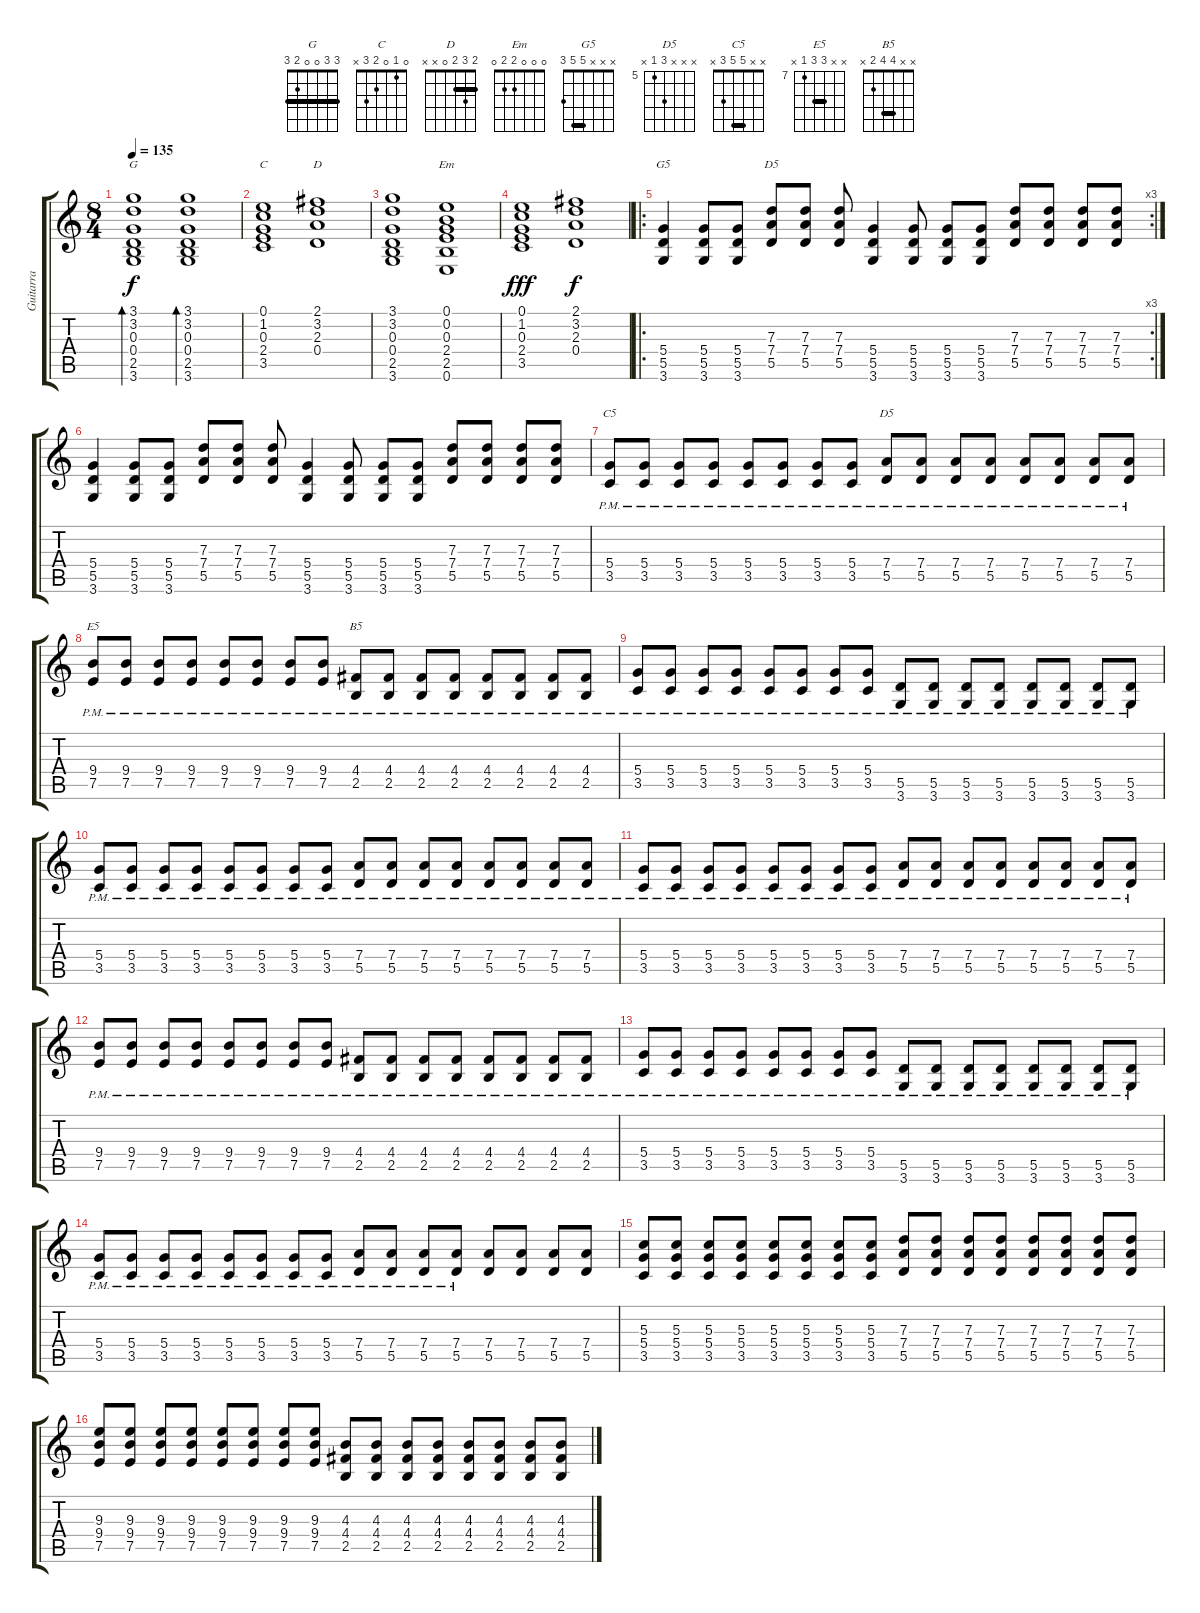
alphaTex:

\track ("Guitarra" "Guitarra") {instrument distortionguitar}
\staff {score tabs}
\tuning (E4 B3 G3 D3 A2 E2) {hide}
\chord ("G" 3 3 0 0 2 3) {barre 3}
\chord ("C" 0 1 0 2 3 x)
\chord ("D" 2 3 2 0 x x) {barre 2}
\chord ("Em" 0 0 0 2 2 0)
\chord ("G5" x x x 5 5 3) {barre 5}
\chord ("D5" x x 7 7 5 x) {firstfret 5 barre 7}
\chord ("C5" x x 5 5 3 x) {barre 5}
\chord ("D5" x x x 7 5 x) {firstfret 5}
\chord ("E5" x x 9 9 7 x) {firstfret 7 barre 9}
\chord ("B5" x x 4 4 2 x) {barre 4}
\ts (8 4)
\tempo 135
\clef g2
\ks c
(3.1 3.2 0.3 0.4 2.5 3.6).1{bd 60 ch "G" dy f} (3.1 3.2 0.3 0.4 2.5 3.6).1{bd 60} |
(0.1 1.2 0.3 2.4 3.5).1{ch "C"} (2.1 3.2 2.3 0.4).1{ch "D"} |
(3.1 3.2 0.3 0.4 2.5 3.6).1 (0.1 0.2 0.3 2.4 2.5 0.6).1{ch "Em"} |
(0.1 1.2 0.3 2.4 3.5).1{dy fff} (2.1 3.2 2.3 0.4).1{dy f} |
\ro
\rc 3
(5.4 5.5 3.6).4{ch "G5" volume 16} (5.4 5.5 3.6).8 (5.4 5.5 3.6).8 (7.3 7.4 5.5).8{ch "D5"} (7.3 7.4 5.5).8 (7.3 7.4 5.5).8 (5.4 5.5 3.6).4 (5.4 5.5 3.6).8 (5.4 5.5 3.6).8 (5.4 5.5 3.6).8 (7.3 7.4 5.5).8 (7.3 7.4 5.5).8 (7.3 7.4 5.5).8 (7.3 7.4 5.5).8 |
(5.4 5.5 3.6).4 (5.4 5.5 3.6).8 (5.4 5.5 3.6).8 (7.3 7.4 5.5).8 (7.3 7.4 5.5).8 (7.3 7.4 5.5).8 (5.4 5.5 3.6).4 (5.4 5.5 3.6).8 (5.4 5.5 3.6).8 (5.4 5.5 3.6).8 (7.3 7.4 5.5).8 (7.3 7.4 5.5).8 (7.3 7.4 5.5).8 (7.3 7.4 5.5).8 |
(5.4{pm} 3.5{pm}).8{ch "C5"} (5.4{pm} 3.5{pm}).8 (5.4{pm} 3.5{pm}).8 (5.4{pm} 3.5{pm}).8 (5.4{pm} 3.5{pm}).8 (5.4{pm} 3.5{pm}).8 (5.4{pm} 3.5{pm}).8 (5.4{pm} 3.5{pm}).8 (7.4{pm} 5.5{pm}).8{ch "D5"} (7.4{pm} 5.5{pm}).8 (7.4{pm} 5.5{pm}).8 (7.4{pm} 5.5{pm}).8 (7.4{pm} 5.5{pm}).8 (7.4{pm} 5.5{pm}).8 (7.4{pm} 5.5{pm}).8 (7.4{pm} 5.5{pm}).8 |
(9.4{pm} 7.5{pm}).8{ch "E5"} (9.4{pm} 7.5{pm}).8 (9.4{pm} 7.5{pm}).8 (9.4{pm} 7.5{pm}).8 (9.4{pm} 7.5{pm}).8 (9.4{pm} 7.5{pm}).8 (9.4{pm} 7.5{pm}).8 (9.4{pm} 7.5{pm}).8 (4.4{pm} 2.5{pm}).8{ch "B5"} (4.4{pm} 2.5{pm}).8 (4.4{pm} 2.5{pm}).8 (4.4{pm} 2.5{pm}).8 (4.4{pm} 2.5{pm}).8 (4.4{pm} 2.5{pm}).8 (4.4{pm} 2.5{pm}).8 (4.4{pm} 2.5{pm}).8 |
(5.4{pm} 3.5{pm}).8 (5.4{pm} 3.5{pm}).8 (5.4{pm} 3.5{pm}).8 (5.4{pm} 3.5{pm}).8 (5.4{pm} 3.5{pm}).8 (5.4{pm} 3.5{pm}).8 (5.4{pm} 3.5{pm}).8 (5.4{pm} 3.5{pm}).8 (5.5{pm} 3.6{pm}).8 (5.5{pm} 3.6{pm}).8 (5.5{pm} 3.6{pm}).8 (5.5{pm} 3.6{pm}).8 (5.5{pm} 3.6{pm}).8 (5.5{pm} 3.6{pm}).8 (5.5{pm} 3.6{pm}).8 (5.5{pm} 3.6{pm}).8 |
(5.4{pm} 3.5{pm}).8 (5.4{pm} 3.5{pm}).8 (5.4{pm} 3.5{pm}).8 (5.4{pm} 3.5{pm}).8 (5.4{pm} 3.5{pm}).8 (5.4{pm} 3.5{pm}).8 (5.4{pm} 3.5{pm}).8 (5.4{pm} 3.5{pm}).8 (7.4{pm} 5.5{pm}).8 (7.4{pm} 5.5{pm}).8 (7.4{pm} 5.5{pm}).8 (7.4{pm} 5.5{pm}).8 (7.4{pm} 5.5{pm}).8 (7.4{pm} 5.5{pm}).8 (7.4{pm} 5.5{pm}).8 (7.4{pm} 5.5{pm}).8 |
(5.4{pm} 3.5{pm}).8 (5.4{pm} 3.5{pm}).8 (5.4{pm} 3.5{pm}).8 (5.4{pm} 3.5{pm}).8 (5.4{pm} 3.5{pm}).8 (5.4{pm} 3.5{pm}).8 (5.4{pm} 3.5{pm}).8 (5.4{pm} 3.5{pm}).8 (7.4{pm} 5.5{pm}).8 (7.4{pm} 5.5{pm}).8 (7.4{pm} 5.5{pm}).8 (7.4{pm} 5.5{pm}).8 (7.4{pm} 5.5{pm}).8 (7.4{pm} 5.5{pm}).8 (7.4{pm} 5.5{pm}).8 (7.4{pm} 5.5{pm}).8 |
(9.4{pm} 7.5{pm}).8 (9.4{pm} 7.5{pm}).8 (9.4{pm} 7.5{pm}).8 (9.4{pm} 7.5{pm}).8 (9.4{pm} 7.5{pm}).8 (9.4{pm} 7.5{pm}).8 (9.4{pm} 7.5{pm}).8 (9.4{pm} 7.5{pm}).8 (4.4{pm} 2.5{pm}).8 (4.4{pm} 2.5{pm}).8 (4.4{pm} 2.5{pm}).8 (4.4{pm} 2.5{pm}).8 (4.4{pm} 2.5{pm}).8 (4.4{pm} 2.5{pm}).8 (4.4{pm} 2.5{pm}).8 (4.4{pm} 2.5{pm}).8 |
(5.4{pm} 3.5{pm}).8 (5.4{pm} 3.5{pm}).8 (5.4{pm} 3.5{pm}).8 (5.4{pm} 3.5{pm}).8 (5.4{pm} 3.5{pm}).8 (5.4{pm} 3.5{pm}).8 (5.4{pm} 3.5{pm}).8 (5.4{pm} 3.5{pm}).8 (5.5{pm} 3.6{pm}).8 (5.5{pm} 3.6{pm}).8 (5.5{pm} 3.6{pm}).8 (5.5{pm} 3.6{pm}).8 (5.5{pm} 3.6{pm}).8 (5.5{pm} 3.6{pm}).8 (5.5{pm} 3.6{pm}).8 (5.5{pm} 3.6{pm}).8 |
(5.4{pm} 3.5{pm}).8 (5.4{pm} 3.5{pm}).8 (5.4{pm} 3.5{pm}).8 (5.4{pm} 3.5{pm}).8 (5.4{pm} 3.5{pm}).8 (5.4{pm} 3.5{pm}).8 (5.4{pm} 3.5{pm}).8 (5.4{pm} 3.5{pm}).8 (7.4{pm} 5.5{pm}).8 (7.4{pm} 5.5{pm}).8 (7.4{pm} 5.5{pm}).8 (7.4{pm} 5.5{pm}).8 (7.4 5.5).8 (7.4 5.5).8 (7.4 5.5).8 (7.4 5.5).8 |
(5.3 5.4 3.5).8 (5.3 5.4 3.5).8 (5.3 5.4 3.5).8 (5.3 5.4 3.5).8 (5.3 5.4 3.5).8 (5.3 5.4 3.5).8 (5.3 5.4 3.5).8 (5.3 5.4 3.5).8 (7.3 7.4 5.5).8 (7.3 7.4 5.5).8 (7.3 7.4 5.5).8 (7.3 7.4 5.5).8 (7.3 7.4 5.5).8 (7.3 7.4 5.5).8 (7.3 7.4 5.5).8 (7.3 7.4 5.5).8 |
(9.3 9.4 7.5).8 (9.3 9.4 7.5).8 (9.3 9.4 7.5).8 (9.3 9.4 7.5).8 (9.3 9.4 7.5).8 (9.3 9.4 7.5).8 (9.3 9.4 7.5).8 (9.3 9.4 7.5).8 (4.3 4.4 2.5).8 (4.3 4.4 2.5).8 (4.3 4.4 2.5).8 (4.3 4.4 2.5).8 (4.3 4.4 2.5).8 (4.3 4.4 2.5).8 (4.3 4.4 2.5).8 (4.3 4.4 2.5).8
